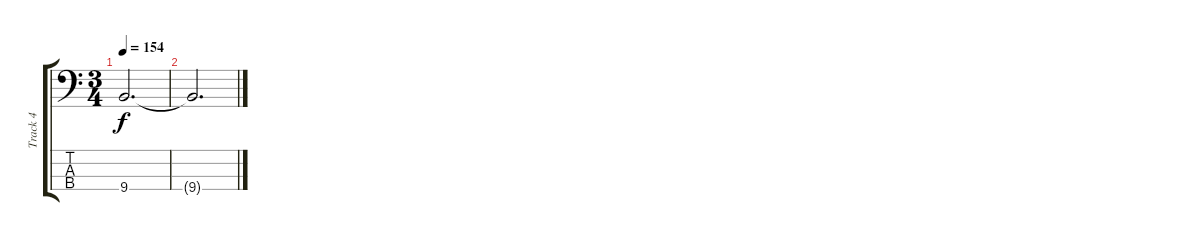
\track ("Track 4" "Track 4") {instrument electricbassfinger}
\staff {score tabs}
\tuning (G2 D2 A1 D1) {hide}
\ts (3 4)
\tempo 154
\clef f4
\ks c
9.4.2{d dy f} |
9.4{t}.2{d}
